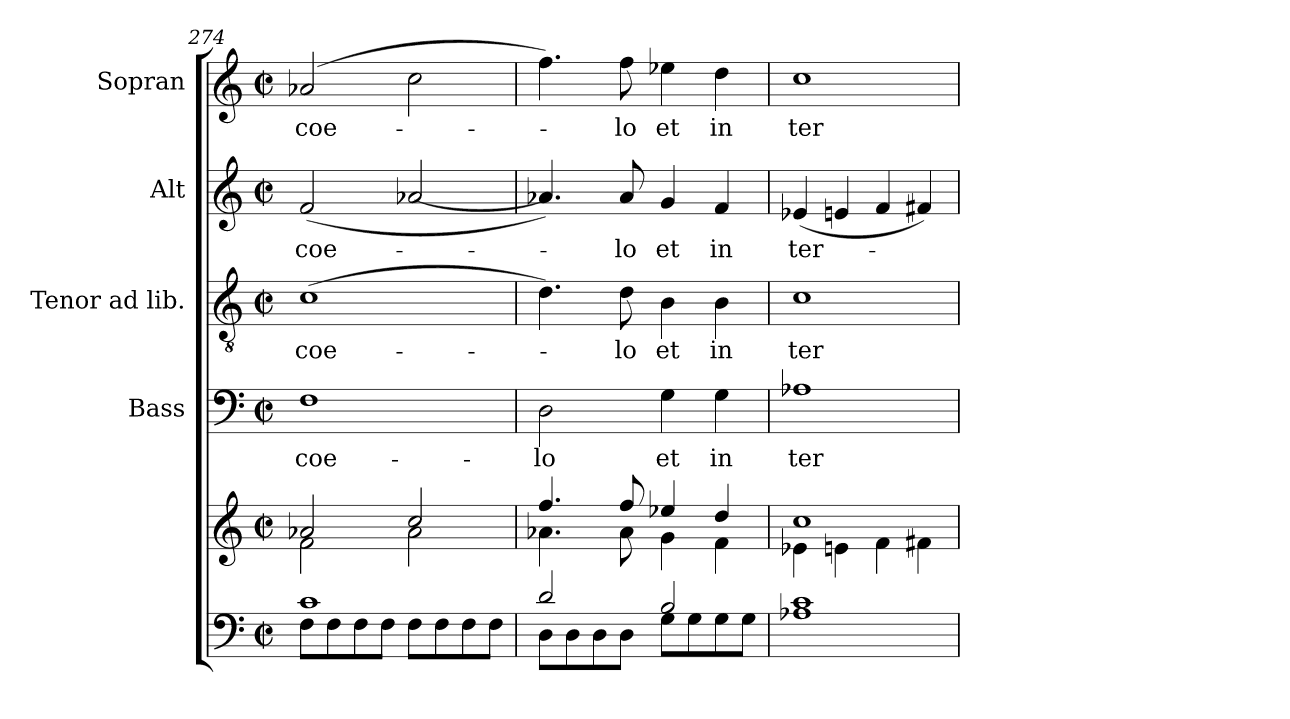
**kern	**kern	**kern	**text	**kern	**text	**kern	**text	**kern	**text
*part5	*part5	*part4	*part4	*part3	*part3	*part2	*part2	*part1	*part1
*staff6	*staff5	*staff4	*staff4	*staff3	*staff3	*staff2	*staff2	*staff1	*staff1
*	*	*I"Bass	*	*I"Tenor ad lib.	*	*I"Alt	*	*I"Sopran	*
*	*	*I'B.	*	*I'T.	*	*I'A.	*	*I'S.	*
!!LO:PB:g=z
*clefF4	*clefG2	*clefF4	*	*clefGv2	*	*clefG2	*	*clefG2	*
*k[]	*k[]	*k[]	*	*k[]	*	*k[]	*	*k[]	*
*C:	*C:	*C:	*	*C:	*	*C:	*	*C:	*
*M2/2	*M2/2	*M2/2	*	*M2/2	*	*M2/2	*	*M2/2	*
*met(c|)	*met(c|)	*met(c|)	*	*met(c|)	*	*met(c|)	*	*met(c|)	*
=274	=274	=274	=274	=274	=274	=274	=274	=274	=274
*^	*^	*	*	*	*	*	*	*	*
!	!	!	!	!	!LO:LY:b	!	!LO:LY:b	!	!LO:LY:b	!	!LO:LY:b
1c	8F\L	2a-X/	2f\	1F	coe-	(>1c	coe-	(<2f/	coe-	(>2a-X/	coe-
.	8F\	.	.	.	.	.	.	.	.	.	.
.	8F\	.	.	.	.	.	.	.	.	.	.
.	8F\J	.	.	.	.	.	.	.	.	.	.
.	8F\L	2cc/	2a-\	.	.	.	.	[2a-X/	.	2cc\	.
.	8F\	.	.	.	.	.	.	.	.	.	.
.	8F\	.	.	.	.	.	.	.	.	.	.
.	8F\J	.	.	.	.	.	.	.	.	.	.
=275	=275	=275	=275	=275	=275	=275	=275	=275	=275	=275	=275
!	!	!	!	!	!LO:LY:b	!	!	!	!	!	!
2d/	8D\L	4.ff/	4.a-X\	2D\	-lo	4.d\)	.	4.a-X/])	.	4.ff\)	.
.	8D\	.	.	.	.	.	.	.	.	.	.
.	8D\	.	.	.	.	.	.	.	.	.	.
!	!	!	!	!	!	!	!LO:LY:b	!	!LO:LY:b	!	!LO:LY:b
.	8D\J	8ff/	8a-\	.	.	8d\	-lo	8a-/	-lo	8ff\	-lo
!	!	!	!	!	!LO:LY:b	!	!LO:LY:b	!	!LO:LY:b	!	!LO:LY:b
2B/	8G\L	4ee-X/	4g\	4G\	et	4B\	et	4g/	et	4ee-X\	et
.	8G\	.	.	.	.	.	.	.	.	.	.
!	!	!	!	!	!LO:LY:b	!	!LO:LY:b	!	!LO:LY:b	!	!LO:LY:b
.	8G\	4dd/	4f\	4G\	in	4B\	in	4f/	in	4dd\	in
.	8G\J	.	.	.	.	.	.	.	.	.	.
=276	=276	=276	=276	=276	=276	=276	=276	=276	=276	=276	=276
!	!	!	!	!	!LO:LY:b	!	!LO:LY:b	!	!LO:LY:b	!	!LO:LY:b
1c	1A-X	1cc	4e-X\	1A-X	ter-	1c	ter-	(<4e-X/	ter-	1cc	ter-
.	.	.	4en\	.	.	.	.	4en/	.	.	.
.	.	.	4f\	.	.	.	.	4f/	.	.	.
.	.	.	4f#X\	.	.	.	.	4f#X/)	.	.	.
*v	*v	*	*	*	*	*	*	*	*	*	*
*	*v	*v	*	*	*	*	*	*	*	*
=	=	=	=	=	=	=	=	=	=
*-	*-	*-	*-	*-	*-	*-	*-	*-	*-
